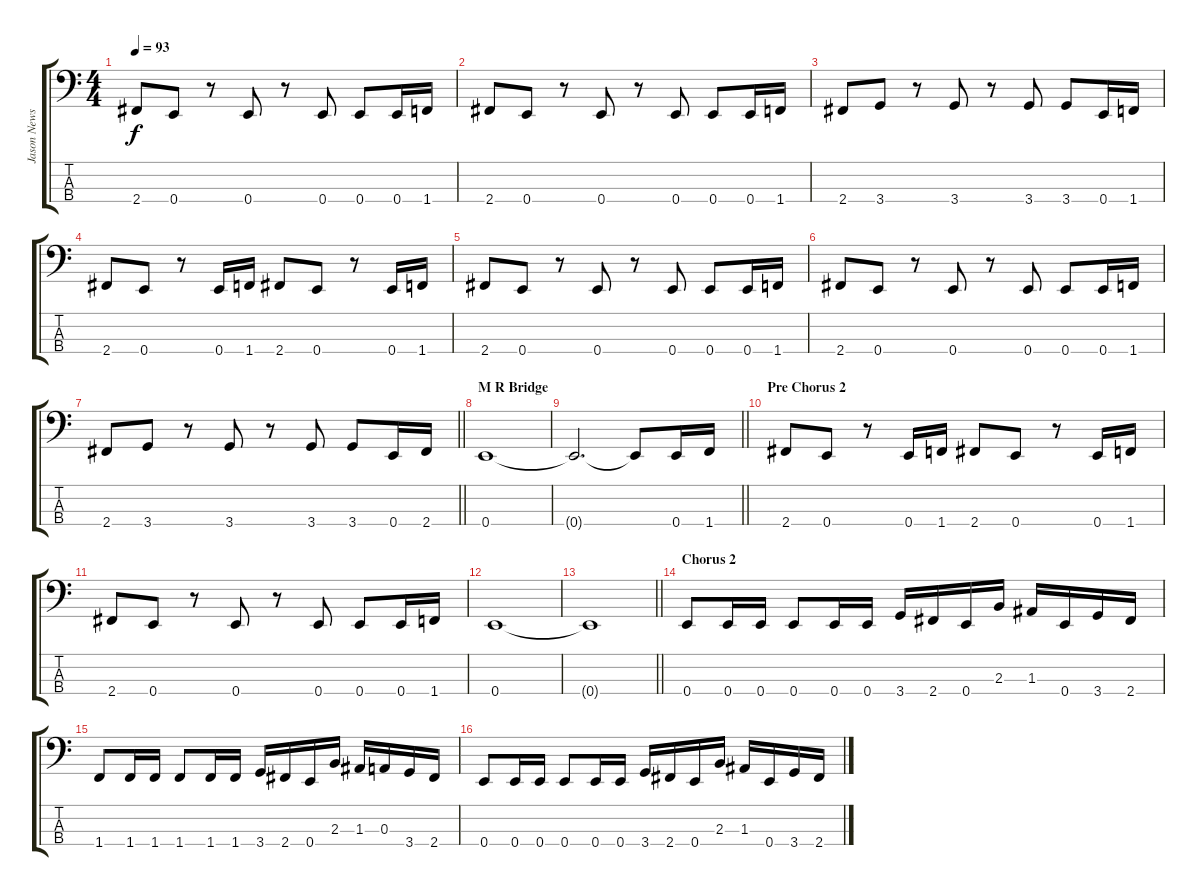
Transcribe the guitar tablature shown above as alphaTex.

\track ("Jason Newsted" "Jason News") {instrument electricbasspick}
\staff {score tabs}
\tuning (G2 D2 A1 E1) {hide}
\ts (4 4)
\tempo 93
\clef f4
\ks c
2.4.8{dy f} 0.4.8 r.8 0.4.8 r.8 0.4.8 0.4.8 0.4.16 1.4.16 |
2.4.8 0.4.8 r.8 0.4.8 r.8 0.4.8 0.4.8 0.4.16 1.4.16 |
2.4.8 3.4.8 r.8 3.4.8 r.8 3.4.8 3.4.8 0.4.16 1.4.16 |
2.4.8 0.4.8 r.8 0.4.16 1.4.16 2.4.8 0.4.8 r.8 0.4.16 1.4.16 |
2.4.8 0.4.8 r.8 0.4.8 r.8 0.4.8 0.4.8 0.4.16 1.4.16 |
2.4.8 0.4.8 r.8 0.4.8 r.8 0.4.8 0.4.8 0.4.16 1.4.16 |
\barLineRight lightlight
2.4.8 3.4.8 r.8 3.4.8 r.8 3.4.8 3.4.8 0.4.16 2.4.16 |
\section ("" "M R Bridge")
0.4.1 |
\barLineRight lightlight
0.4{t}.2{d} 0.4{t}.8 0.4.16 1.4.16 |
\section ("" "Pre Chorus 2")
2.4.8 0.4.8 r.8 0.4.16 1.4.16 2.4.8 0.4.8 r.8 0.4.16 1.4.16 |
2.4.8 0.4.8 r.8 0.4.8 r.8 0.4.8 0.4.8 0.4.16 1.4.16 |
0.4.1 |
\barLineRight lightlight
0.4{t}.1 |
\section ("" "Chorus 2")
0.4.8 0.4.16 0.4.16 0.4.8 0.4.16 0.4.16 3.4.16 2.4.16 0.4.16 2.3.16 1.3.16 0.4.16 3.4.16 2.4.16 |
1.4.8 1.4.16 1.4.16 1.4.8 1.4.16 1.4.16 3.4.16 2.4.16 0.4.16 2.3.16 1.3.16 0.3.16 3.4.16 2.4.16 |
0.4.8 0.4.16 0.4.16 0.4.8 0.4.16 0.4.16 3.4.16 2.4.16 0.4.16 2.3.16 1.3.16 0.4.16 3.4.16 2.4.16
